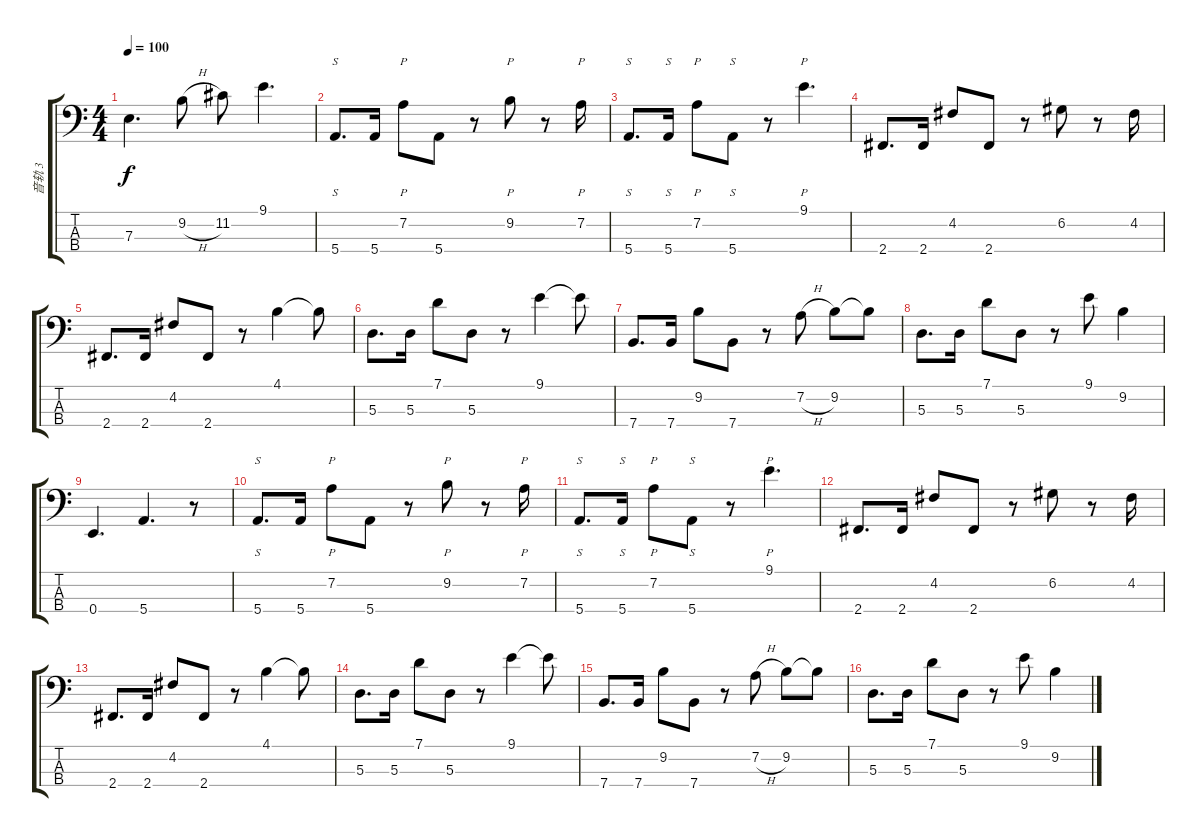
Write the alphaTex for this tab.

\track ("音轨 3" "音轨 3") {instrument slapbass1}
\staff {score tabs}
\tuning (G2 D2 A1 E1) {hide}
\ts (4 4)
\tempo 100
\clef f4
\ks c
7.3.4{d dy f} 9.2{h}.8 11.2.8 9.1.4{d} |
5.4.8{s d} 5.4.16 7.2.8{p} 5.4.8 r.8 9.2.8{p} r.8 7.2.16{p} |
5.4.8{s d} 5.4.16{s} 7.2.8{p} 5.4.8{s} r.8 9.1.4{p d} |
2.4.8{d} 2.4.16 4.2.8 2.4.8 r.8 6.2.8 r.8 4.2.16 |
2.4.8{d} 2.4.16 4.2.8 2.4.8 r.8 4.1.4 4.1{t}.8 |
5.3.8{d} 5.3.16 7.1.8 5.3.8 r.8 9.1.4 9.1{t}.8 |
7.4.8{d} 7.4.16 9.2.8 7.4.8 r.8 7.2{h}.8 9.2.8 9.2{t}.8 |
5.3.8{d} 5.3.16 7.1.8 5.3.8 r.8 9.1.8 9.2.4 |
0.4.4{d} 5.4.4{d} r.8 |
5.4.8{s d} 5.4.16 7.2.8{p} 5.4.8 r.8 9.2.8{p} r.8 7.2.16{p} |
5.4.8{s d} 5.4.16{s} 7.2.8{p} 5.4.8{s} r.8 9.1.4{p d} |
2.4.8{d} 2.4.16 4.2.8 2.4.8 r.8 6.2.8 r.8 4.2.16 |
2.4.8{d} 2.4.16 4.2.8 2.4.8 r.8 4.1.4 4.1{t}.8 |
5.3.8{d} 5.3.16 7.1.8 5.3.8 r.8 9.1.4 9.1{t}.8 |
7.4.8{d} 7.4.16 9.2.8 7.4.8 r.8 7.2{h}.8 9.2.8 9.2{t}.8 |
5.3.8{d} 5.3.16 7.1.8 5.3.8 r.8 9.1.8 9.2.4
